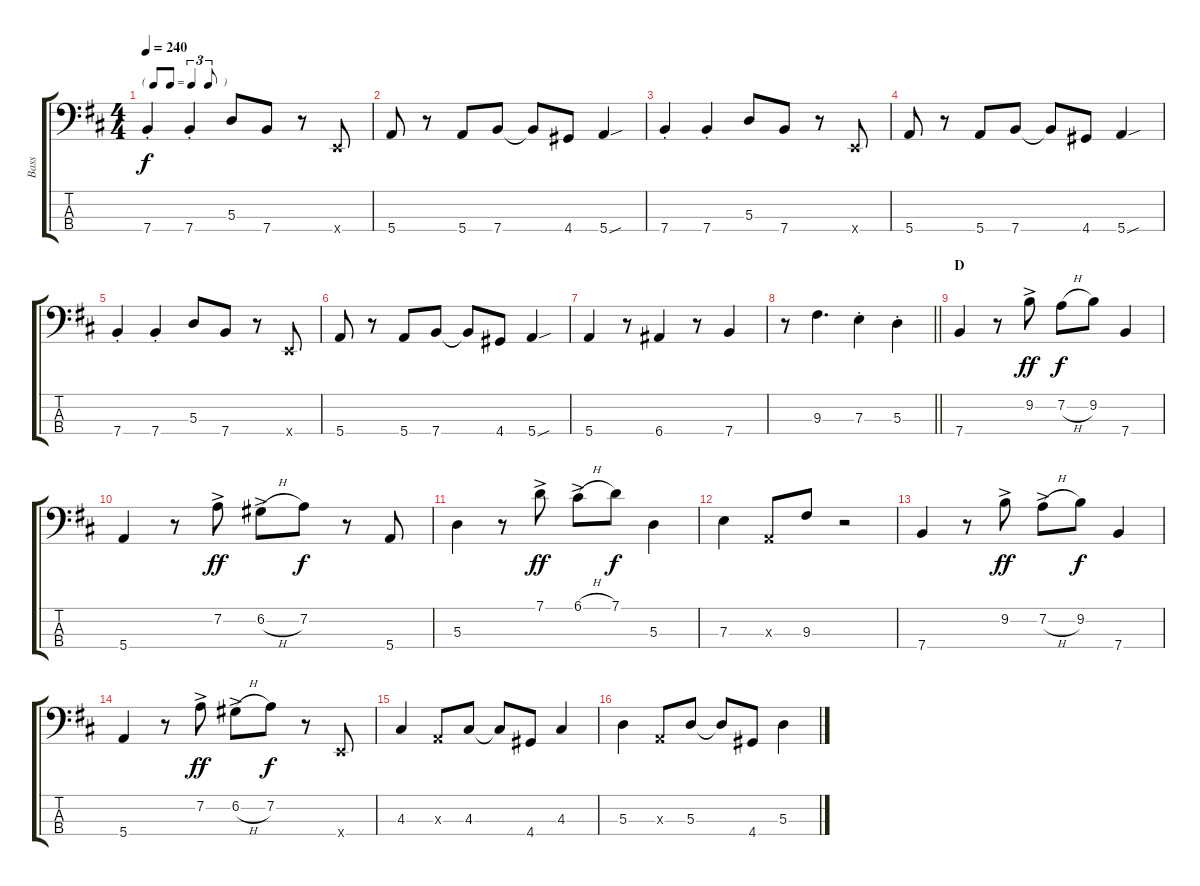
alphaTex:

\track ("Bass" "Bass") {instrument electricbassfinger}
\staff {score tabs}
\tuning (G2 D2 A1 E1) {hide}
\ts (4 4)
\tf triplet8th
\tempo 240
\clef f4
\ks d
7.4{st}.4{dy f} 7.4{st}.4 5.3.8 7.4.8 r.8 0.4{x}.8 |
5.4.8 r.8 5.4.8 7.4.8 7.4{t}.8 4.4.8 5.4{sou}.4 |
7.4{st}.4 7.4{st}.4 5.3.8 7.4.8 r.8 0.4{x}.8 |
5.4.8 r.8 5.4.8 7.4.8 7.4{t}.8 4.4.8 5.4{sou}.4 |
7.4{st}.4 7.4{st}.4 5.3.8 7.4.8 r.8 0.4{x}.8 |
5.4.8 r.8 5.4.8 7.4.8 7.4{t}.8 4.4.8 5.4{sou}.4 |
5.4.4 r.8 6.4.4 r.8 7.4.4 |
\barLineRight lightlight
r.8 9.3.4{d} 7.3{st}.4 5.3{st}.4 |
\section ("" "D")
7.4.4 r.8 9.2{ac}.8{dy ff} 7.2{h}.8{dy f} 9.2.8 7.4.4 |
5.4.4 r.8 7.2{ac}.8{dy ff} 6.2{h ac}.8 7.2.8{dy f} r.8 5.4.8 |
5.3.4 r.8 7.1{ac}.8{dy ff} 6.1{h ac}.8 7.1.8{dy f} 5.3.4 |
7.3.4 0.3{x}.8 9.3.8 r.2 |
7.4.4 r.8 9.2{ac}.8{dy ff} 7.2{h ac}.8 9.2.8{dy f} 7.4.4 |
5.4.4 r.8 7.2{ac}.8{dy ff} 6.2{h ac}.8 7.2.8{dy f} r.8 0.4{x}.8 |
4.3.4 0.3{x}.8 4.3.8 4.3{t}.8 4.4.8 4.3.4 |
5.3.4 0.3{x}.8 5.3.8 5.3{t}.8 4.4.8 5.3.4
